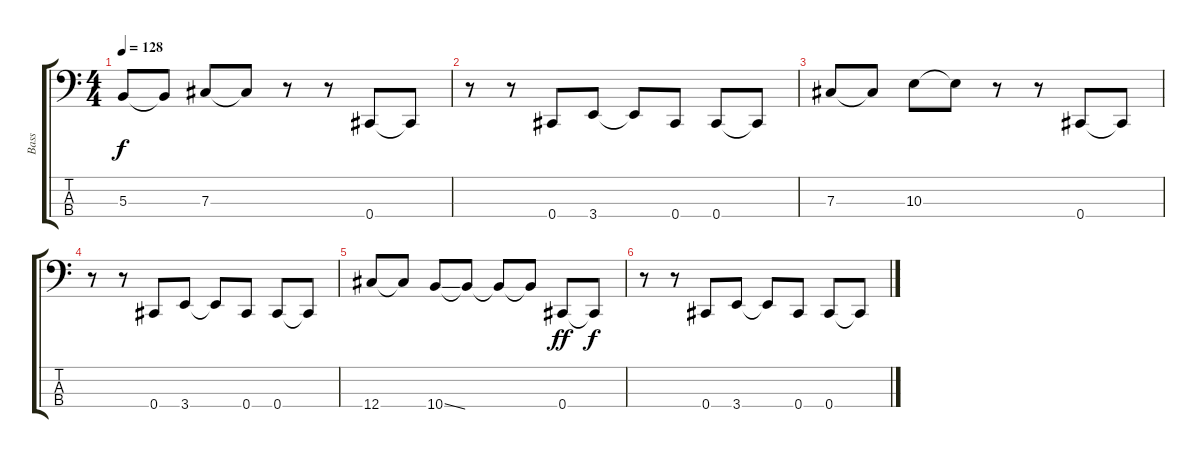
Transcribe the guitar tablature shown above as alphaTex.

\track ("Bass" "Bass") {instrument acousticbass}
\staff {score tabs}
\tuning (E2 B1 Gb1 Db1) {hide}
\ts (4 4)
\tempo 128
\clef f4
\ks c
5.3.8{dy f} 5.3{t}.8 7.3.8 7.3{t}.8 r.8 r.8 0.4.8 0.4{t}.8 |
r.8 r.8 0.4.8 3.4.8 3.4{t}.8 0.4.8 0.4.8 0.4{t}.8 |
7.3.8 7.3{t}.8 10.3.8 10.3{t}.8 r.8 r.8 0.4.8 0.4{t}.8 |
r.8 r.8 0.4.8 3.4.8 3.4{t}.8 0.4.8 0.4.8 0.4{t}.8 |
12.4.8 12.4{t}.8 10.4{ss}.8 10.4{t}.8 10.4{t}.8 10.4{t}.8 0.4.8{dy ff} 0.4{t}.8{dy f} |
r.8 r.8 0.4.8 3.4.8 3.4{t}.8 0.4.8 0.4.8 0.4{t}.8
